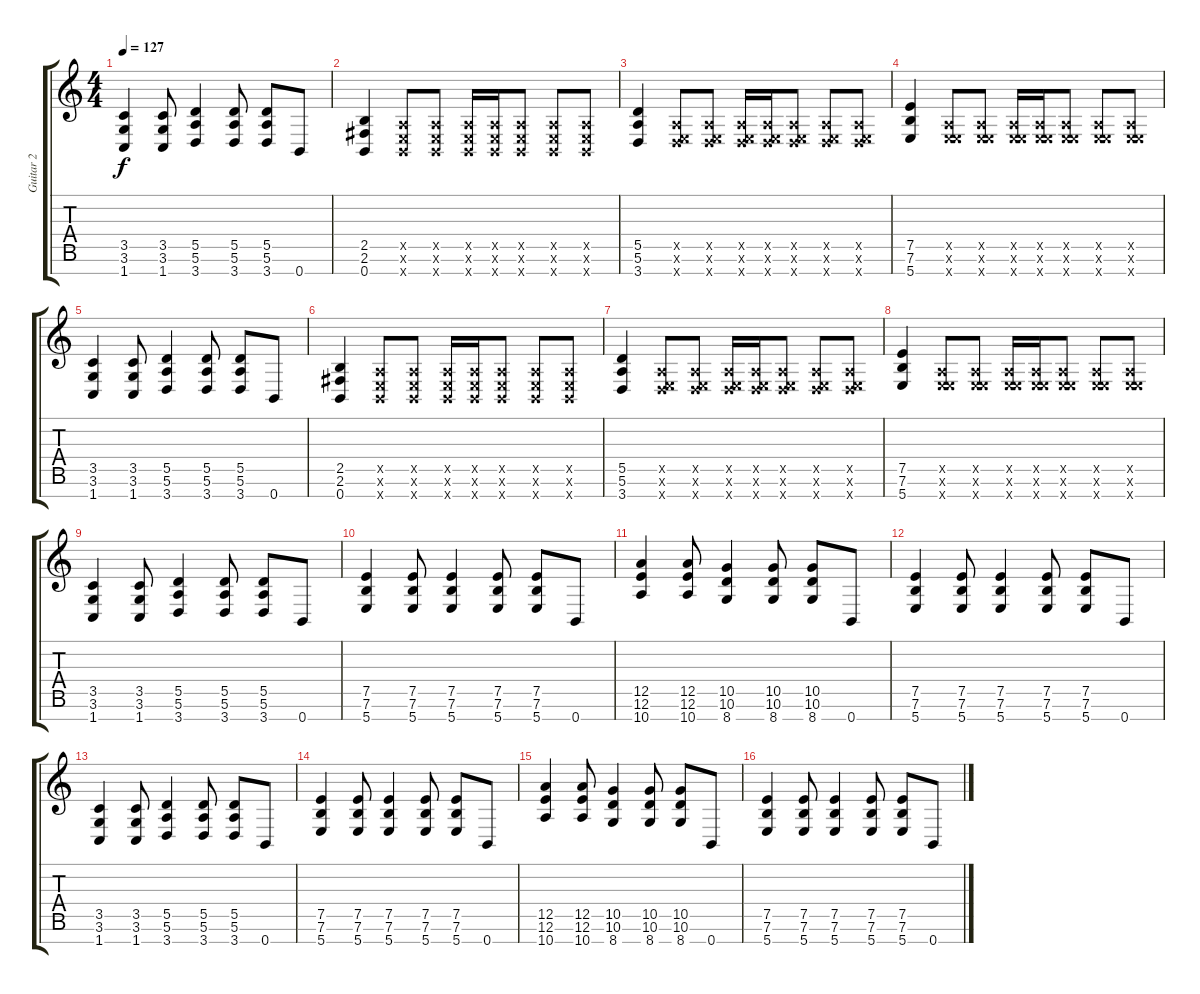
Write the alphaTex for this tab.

\track ("Guitar 2" "Guitar 2") {instrument distortionguitar}
\staff {score tabs}
\tuning (E4 B3 G3 D3 A2 E2 B1) {hide}
\ts (4 4)
\tempo 127
\clef g2
\ks c
(3.5 3.6 1.7).4{dy f} (3.5 3.6 1.7).8 (5.5 5.6 3.7).4 (5.5 5.6 3.7).8 (5.5 5.6 3.7).8 0.7.8 |
(2.5 2.6 0.7).4 (0.5{x} 0.6{x} 0.7{x}).8 (0.5{x} 0.6{x} 0.7{x}).8 (0.5{x} 0.6{x} 0.7{x}).16 (0.5{x} 0.6{x} 0.7{x}).16 (0.5{x} 0.6{x} 0.7{x}).8 (0.5{x} 0.6{x} 0.7{x}).8 (0.5{x} 0.6{x} 0.7{x}).8 |
(5.5 5.6 3.7).4 (0.5{x} 0.6{x} 3.7{x}).8 (0.5{x} 0.6{x} 3.7{x}).8 (0.5{x} 0.6{x} 3.7{x}).16 (0.5{x} 0.6{x} 3.7{x}).16 (0.5{x} 0.6{x} 3.7{x}).8 (0.5{x} 0.6{x} 3.7{x}).8 (0.5{x} 0.6{x} 3.7{x}).8 |
(7.5 7.6 5.7).4 (0.5{x} 0.6{x} 5.7{x}).8 (0.5{x} 0.6{x} 5.7{x}).8 (0.5{x} 0.6{x} 5.7{x}).16 (0.5{x} 0.6{x} 5.7{x}).16 (0.5{x} 0.6{x} 5.7{x}).8 (0.5{x} 0.6{x} 5.7{x}).8 (0.5{x} 0.6{x} 5.7{x}).8 |
(3.5 3.6 1.7).4 (3.5 3.6 1.7).8 (5.5 5.6 3.7).4 (5.5 5.6 3.7).8 (5.5 5.6 3.7).8 0.7.8 |
(2.5 2.6 0.7).4 (0.5{x} 0.6{x} 0.7{x}).8 (0.5{x} 0.6{x} 0.7{x}).8 (0.5{x} 0.6{x} 0.7{x}).16 (0.5{x} 0.6{x} 0.7{x}).16 (0.5{x} 0.6{x} 0.7{x}).8 (0.5{x} 0.6{x} 0.7{x}).8 (0.5{x} 0.6{x} 0.7{x}).8 |
(5.5 5.6 3.7).4 (0.5{x} 0.6{x} 3.7{x}).8 (0.5{x} 0.6{x} 3.7{x}).8 (0.5{x} 0.6{x} 3.7{x}).16 (0.5{x} 0.6{x} 3.7{x}).16 (0.5{x} 0.6{x} 3.7{x}).8 (0.5{x} 0.6{x} 3.7{x}).8 (0.5{x} 0.6{x} 3.7{x}).8 |
(7.5 7.6 5.7).4 (0.5{x} 0.6{x} 5.7{x}).8 (0.5{x} 0.6{x} 5.7{x}).8 (0.5{x} 0.6{x} 5.7{x}).16 (0.5{x} 0.6{x} 5.7{x}).16 (0.5{x} 0.6{x} 5.7{x}).8 (0.5{x} 0.6{x} 5.7{x}).8 (0.5{x} 0.6{x} 5.7{x}).8 |
(3.5 3.6 1.7).4 (3.5 3.6 1.7).8 (5.5 5.6 3.7).4 (5.5 5.6 3.7).8 (5.5 5.6 3.7).8 0.7.8 |
(7.5 7.6 5.7).4 (7.5 7.6 5.7).8 (7.5 7.6 5.7).4 (7.5 7.6 5.7).8 (7.5 7.6 5.7).8 0.7.8 |
(12.5 12.6 10.7).4 (12.5 12.6 10.7).8 (10.5 10.6 8.7).4 (10.5 10.6 8.7).8 (10.5 10.6 8.7).8 0.7.8 |
(7.5 7.6 5.7).4 (7.5 7.6 5.7).8 (7.5 7.6 5.7).4 (7.5 7.6 5.7).8 (7.5 7.6 5.7).8 0.7.8 |
(3.5 3.6 1.7).4 (3.5 3.6 1.7).8 (5.5 5.6 3.7).4 (5.5 5.6 3.7).8 (5.5 5.6 3.7).8 0.7.8 |
(7.5 7.6 5.7).4 (7.5 7.6 5.7).8 (7.5 7.6 5.7).4 (7.5 7.6 5.7).8 (7.5 7.6 5.7).8 0.7.8 |
(12.5 12.6 10.7).4 (12.5 12.6 10.7).8 (10.5 10.6 8.7).4 (10.5 10.6 8.7).8 (10.5 10.6 8.7).8 0.7.8 |
(7.5 7.6 5.7).4 (7.5 7.6 5.7).8 (7.5 7.6 5.7).4 (7.5 7.6 5.7).8 (7.5 7.6 5.7).8 0.7.8
